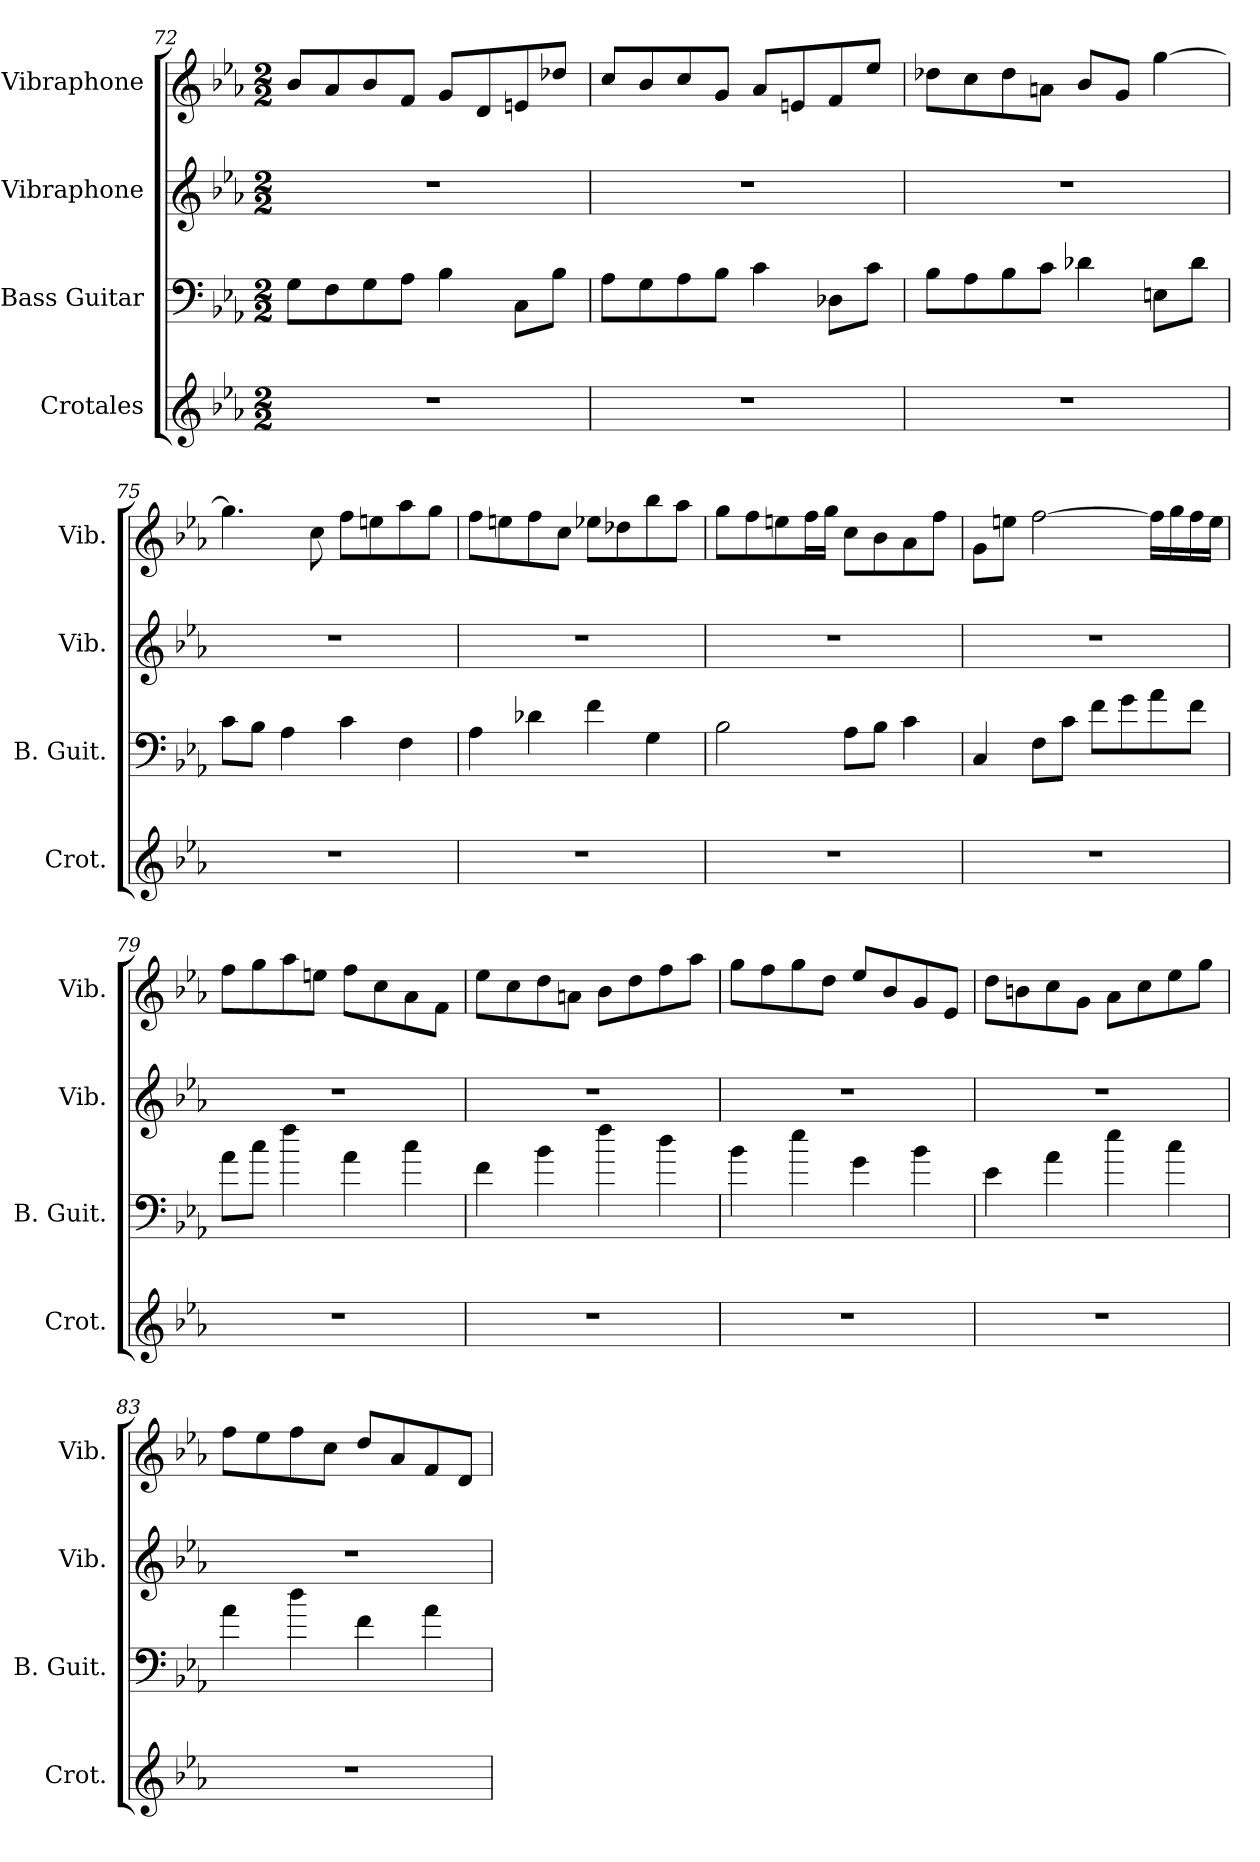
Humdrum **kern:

**kern	**kern	**kern	**kern
*part4	*part3	*part2	*part1
*staff4	*staff3	*staff2	*staff1
*I"Crotales	*I"Bass Guitar	*I"Vibraphone	*I"Vibraphone
*I'Crot.	*I'B. Guit.	*I'Vib.	*I'Vib.
*clefG2	*clefF4	*clefG2	*clefG2
*ITrd-14c-24	*ITrd7c12	*	*
*k[b-e-a-]	*k[b-e-a-]	*k[b-e-a-]	*k[b-e-a-]
*M2/2	*M2/2	*M2/2	*M2/2
=72	=72	=72	=72
1r	8GG\L	1r	8b-/L
.	8FF\	.	8a-/
.	8GG\	.	8b-/
.	8AA-\J	.	8f/J
.	4BB-\	.	8g/L
.	.	.	8d/
.	8CC\L	.	8en/
.	8BB-\J	.	8dd-X/J
=73	=73	=73	=73
1r	8AA-\L	1r	8cc/L
.	8GG\	.	8b-/
.	8AA-\	.	8cc/
.	8BB-\J	.	8g/J
.	4C\	.	8a-/L
.	.	.	8en/
.	8DD-X\L	.	8f/
.	8C\J	.	8ee-/J
!!LO:LB:g=z
=74	=74	=74	=74
1r	8BB-\L	1r	8dd-X\L
.	8AA-\	.	8cc\
.	8BB-\	.	8dd-\
.	8C\J	.	8an\J
.	4D-X\	.	8b-/L
.	.	.	8g/J
.	8EEn\L	.	[4gg\
.	8D-\J	.	.
=75	=75	=75	=75
1r	8C\L	1r	4.gg\]
.	8BB-\J	.	.
.	4AA-\	.	.
.	.	.	8cc\
.	4C\	.	8ff\L
.	.	.	8een\
.	4FF\	.	8aa-\
.	.	.	8gg\J
=76	=76	=76	=76
1r	4AA-\	1r	8ff\L
.	.	.	8een\
.	4D-X\	.	8ff\
.	.	.	8cc\J
.	4F\	.	8ee-X\L
.	.	.	8dd-X\
.	4GG\	.	8bb-\
.	.	.	8aa-\J
=77	=77	=77	=77
1r	2BB-\	1r	8gg\L
.	.	.	8ff\
.	.	.	8een\
.	.	.	16ff\L
.	.	.	16gg\JJ
.	8AA-\L	.	8cc\L
.	8BB-\J	.	8b-\
.	4C\	.	8a-\
.	.	.	8ff\J
!!LO:PB:g=z
=78	=78	=78	=78
1r	4CC/	1r	8g\L
.	.	.	8een\J
.	8FF\L	.	[2ff\
.	8C\J	.	.
.	8F\L	.	.
.	8G\	.	.
.	8A-\	.	16ff\LL]
.	.	.	16gg\
.	8F\J	.	16ff\
.	.	.	16ee\JJ
=79	=79	=79	=79
1r	8A-\L	1r	8ff\L
.	8c\J	.	8gg\
.	4f\	.	8aa-\
.	.	.	8een\J
.	4A-\	.	8ff\L
.	.	.	8cc\
.	4c\	.	8a-\
.	.	.	8f\J
=80	=80	=80	=80
1r	4F\	1r	8ee-\L
.	.	.	8cc\
.	4B-\	.	8dd\
.	.	.	8an\J
.	4f\	.	8b-\L
.	.	.	8dd\
.	4d\	.	8ff\
.	.	.	8aa-\J
=81	=81	=81	=81
1r	4B-\	1r	8gg\L
.	.	.	8ff\
.	4e-\	.	8gg\
.	.	.	8dd\J
.	4G\	.	8ee-/L
.	.	.	8b-/
.	4B-\	.	8g/
.	.	.	8e-/J
!!LO:LB:g=z
=82	=82	=82	=82
1r	4E-\	1r	8dd\L
.	.	.	8bn\
.	4A-\	.	8cc\
.	.	.	8g\J
.	4e-\	.	8a-\L
.	.	.	8cc\
.	4c\	.	8ee-\
.	.	.	8gg\J
=83	=83	=83	=83
1r	4A-\	1r	8ff\L
.	.	.	8ee-\
.	4d\	.	8ff\
.	.	.	8cc\J
.	4F\	.	8dd/L
.	.	.	8a-/
.	4A-\	.	8f/
.	.	.	8d/J
=	=	=	=
*-	*-	*-	*-
